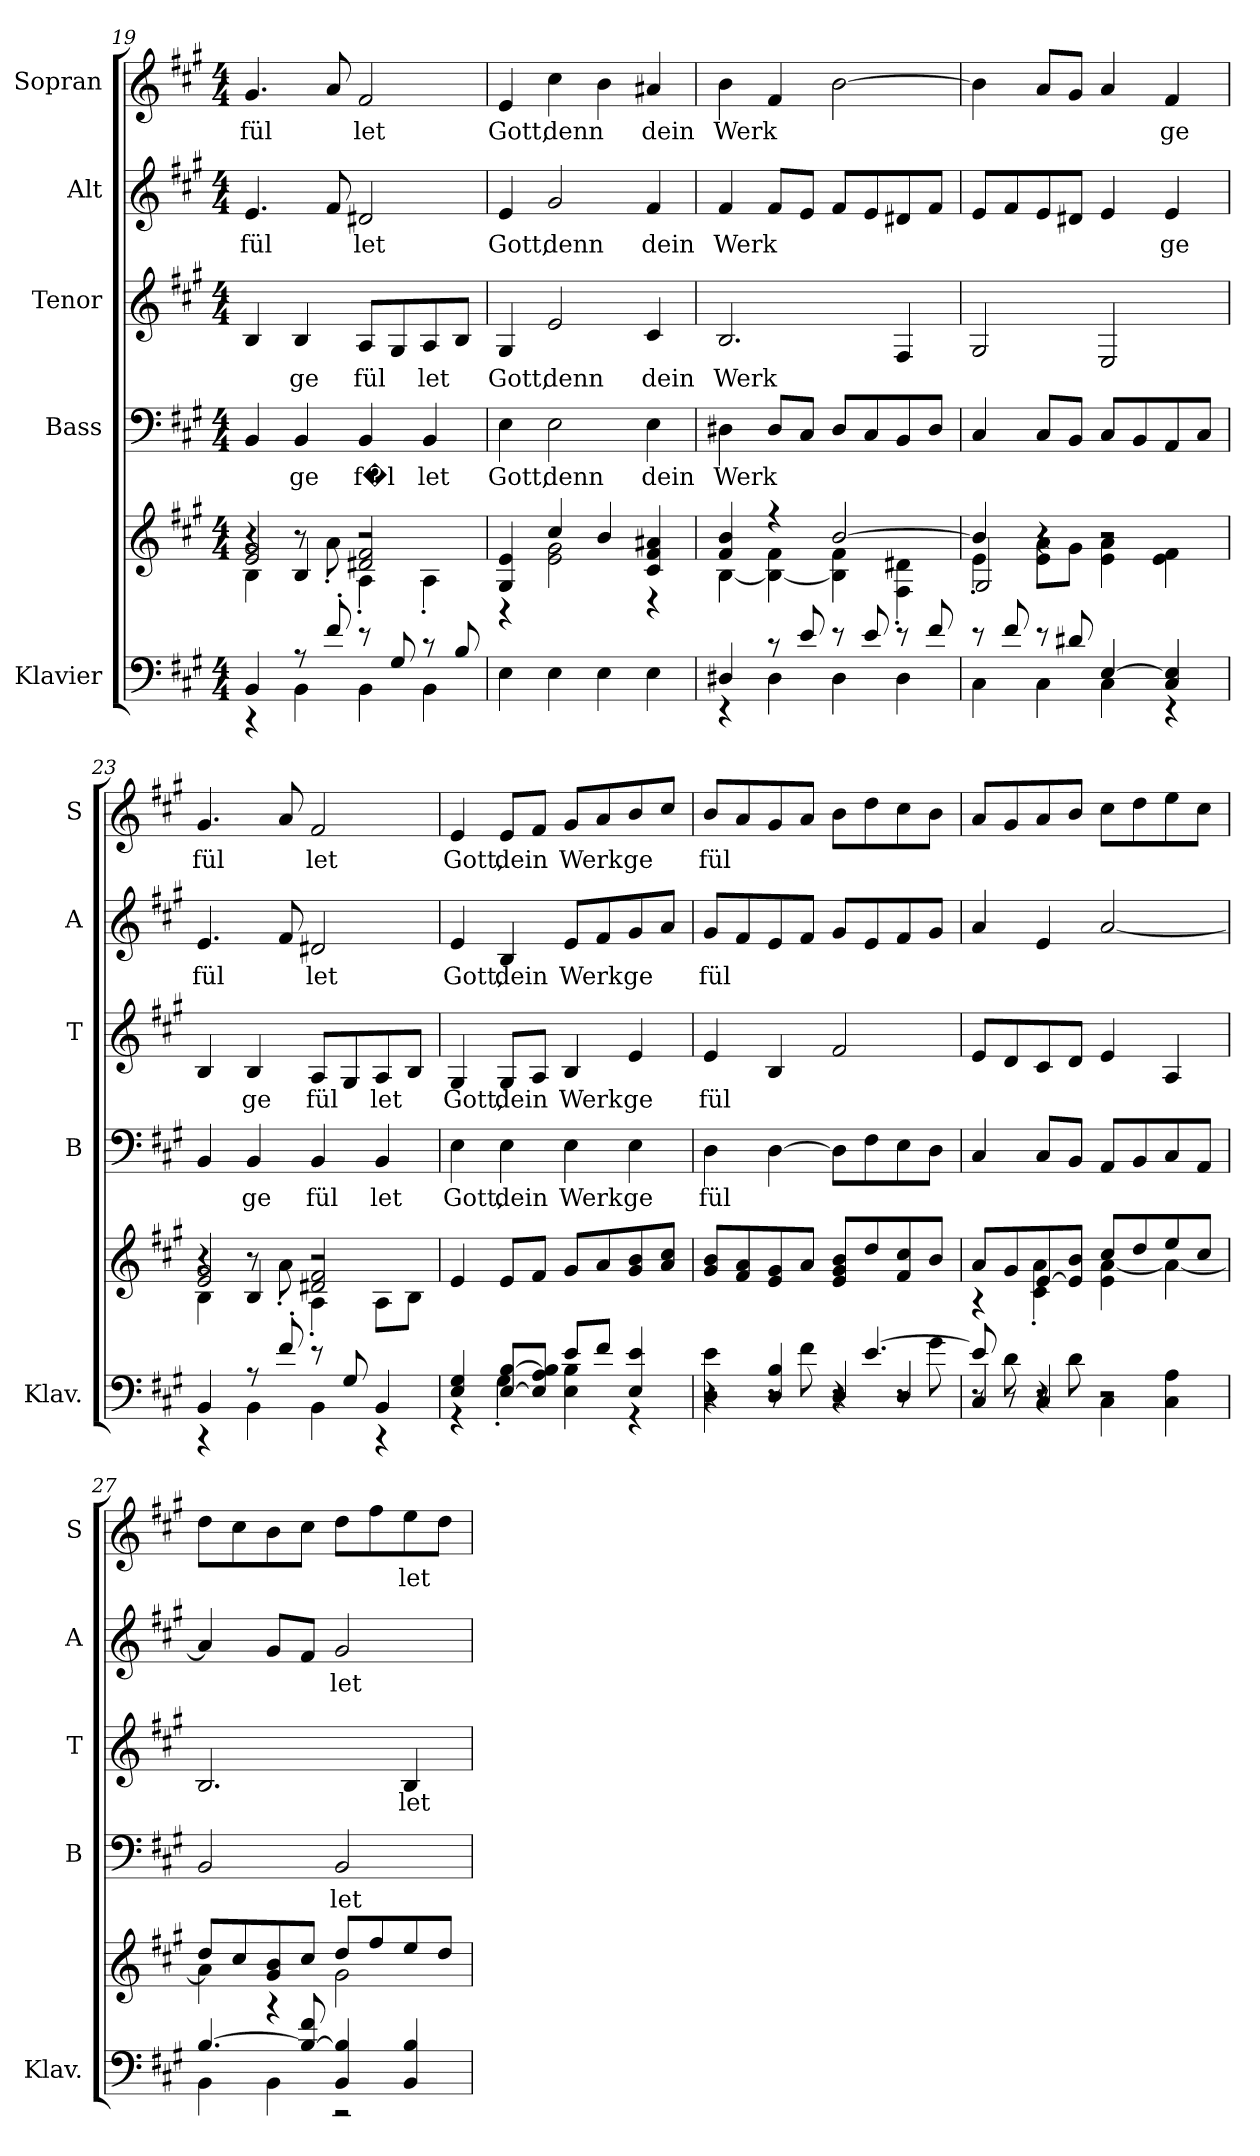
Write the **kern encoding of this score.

**kern	**kern	**kern	**text	**kern	**text	**kern	**text	**kern	**text
*part5	*part5	*part4	*part4	*part3	*part3	*part2	*part2	*part1	*part1
*staff6	*staff5	*staff4	*staff4	*staff3	*staff3	*staff2	*staff2	*staff1	*staff1
*I"Klavier	*	*I"Bass	*	*I"Tenor	*	*I"Alt	*	*I"Sopran	*
*I'Klav.	*	*I'B	*	*I'T	*	*I'A	*	*I'S	*
*clefF4	*clefG2	*clefF4	*	*clefG2	*	*clefG2	*	*clefG2	*
*k[f#c#g#]	*k[f#c#g#]	*k[f#c#g#]	*	*k[f#c#g#]	*	*k[f#c#g#]	*	*k[f#c#g#]	*
*M4/4	*M4/4	*M4/4	*	*M4/4	*	*M4/4	*	*M4/4	*
=19	=19	=19	=19	=19	=19	=19	=19	=19	=19
*^	*^	*	*	*	*	*	*	*	*
*	*	*	*^	*	*	*	*	*	*	*	*
4BB/	4r	2e/ 2g#/	4B\	4r	4BB/	.	4B/	.	4.e/	fül	4.g#/	fül
8r	4BB\	.	8r	4B/	4BB/	ge	4B/	ge	.	.	.	.
8f#'/	.	.	8a'\	.	.	.	.	.	8f#/	.	8a/	.
8r	4BB\	2d#X/ 2f#/	4A'\	2r	4BB/	f�l	8A/L	fül	2d#X/	let	2f#/	let
8G#/	.	.	.	.	.	.	8G#/	.	.	.	.	.
8r	4BB\	.	4A'\	.	4BB/	let	8A/	let	.	.	.	.
8B/	.	.	.	.	.	.	8B/J	.	.	.	.	.
*v	*v	*	*	*	*	*	*	*	*	*	*	*
*	*	*v	*v	*	*	*	*	*	*	*	*
=20	=20	=20	=20	=20	=20	=20	=20	=20	=20	=20
4E\	4G#/ 4e/	4r	4E\	Gott,	4G#/	Gott,	4e/	Gott,	4e/	Gott,
4E\	4cc#/	2e\ 2g#\	2E\	denn	2e/	denn	2g#/	denn	4cc#\	denn
4E\	4b/	.	.	.	.	.	.	.	4b\	.
4E\	4c#/ 4f#/ 4a#X/	4r	4E\	dein	4c#/	dein	4f#/	dein	4a#X/	dein
!!LO:LB:g=z
=21	=21	=21	=21	=21	=21	=21	=21	=21	=21	=21
*^	*	*	*	*	*	*	*	*	*	*
4D#X/	4r	4f#/ 4b/	[4B\	4D#X\	Werk	2.B/	Werk	4f#/	Werk	4b\	Werk
8r	4D#\	4r	4B\_ 4f#\	8D#/L	.	.	.	8f#/L	.	4f#/	.
8e/	.	.	.	8C#/J	.	.	.	8e/J	.	.	.
8r	4D#\	[2b/	4B\] 4f#\	8D#/L	.	.	.	8f#/L	.	[2b\	.
8e/	.	.	.	8C#/	.	.	.	8e/	.	.	.
8r	4D#\	.	4F#\' 4d#X\'	8BB/	.	4F#/	.	8d#X/	.	.	.
8f#/	.	.	.	8D#/J	.	.	.	8f#/J	.	.	.
=22	=22	=22	=22	=22	=22	=22	=22	=22	=22	=22	=22
*	*	*	*^	*	*	*	*	*	*	*	*
8r	4C#\	4b/]	4e'\	2G#/	4C#/	.	2G#/	.	8e/L	.	4b\]	.
8f#/	.	.	.	.	.	.	.	.	8f#/	.	.	.
8r	4C#\	4r	8e\ 8a\L	.	8C#/L	.	.	.	8e/	.	8a/L	.
8d#X/	.	.	8g#\J	.	8BB/J	.	.	.	8d#X/J	.	8g#/J	.
[4E/	4C#\	2r	4e\ 4a\	2r	8C#/L	.	2E/	.	4e/	.	4a/	.
.	.	.	.	.	8BB/	.	.	.	.	.	.	.
4C#/ 4E/]	4r	.	4e\ 4f#\	.	8AA/	.	.	.	4e/	ge	4f#/	ge
.	.	.	.	.	8C#/J	.	.	.	.	.	.	.
=23	=23	=23	=23	=23	=23	=23	=23	=23	=23	=23	=23	=23
4BB/	4r	2e/ 2g#/	4B\	4r	4BB/	.	4B/	.	4.e/	fül	4.g#/	fül
8r	4BB\	.	8r	4B/	4BB/	ge	4B/	ge	.	.	.	.
8f#'/	.	.	8a'\	.	.	.	.	.	8f#/	.	8a/	.
8r	4BB\	2d#X/ 2f#/	4A'\	2r	4BB/	fül	8A/L	fül	2d#X/	let	2f#/	let
8G#/	.	.	.	.	.	.	8G#/	.	.	.	.	.
4BB/	4r	.	8A\L	.	4BB/	let	8A/	let	.	.	.	.
.	.	.	8B\J	.	.	.	8B/J	.	.	.	.	.
*	*	*v	*v	*v	*	*	*	*	*	*	*	*
!!LO:PB:g=z
=24	=24	=24	=24	=24	=24	=24	=24	=24	=24	=24
4E/ 4G#/	4r	4e/	4E\	Gott,	4G#/	Gott,	4e/	Gott,	4e/	Gott,
[8E/ [8B/L	4G#'\	8e/L	4E\	dein	8G#/L	dein	4B/	dein	8e/L	dein
8E/] 8A/ 8B/]J	.	8f#/J	.	.	8A/J	.	.	.	8f#/J	.
8e/L	4E\ 4B\	8g#/L	4E\	Werk	4B/	Werk	8e/L	Werk	8g#/L	Werk
8f#/J	.	8a/	.	.	.	.	8f#/	.	8a/	.
4E/ 4e/	4r	8g#/ 8b/	4E\	ge	4e/	ge	8g#/	ge	8b/	ge
.	.	8a/ 8cc#/J	.	.	.	.	8a/J	.	8cc#/J	.
=25	=25	=25	=25	=25	=25	=25	=25	=25	=25	=25
*	*^	*	*	*	*	*	*	*	*	*
2r	4D\ 4e\	4r	8g#/ 8b/L	4D\	fül	4e/	fül	8g#/L	fül	8b/L	fül
.	.	.	8f#/ 8a/	.	.	.	.	8f#/	.	8a/	.
.	8r	4D/ 4B/	8e/ 8g#/	[4D\	.	4B/	.	8e/	.	8g#/	.
.	8f#\	.	8a/J	.	.	.	.	8f#/J	.	8a/J	.
8r	4r	4D/	8e/ 8g#/ 8b/L	8D\L]	.	2f#/	.	8g#/L	.	8b\L	.
[4.e/	.	.	8dd/	8F#\	.	.	.	8e/	.	8dd\	.
.	8r	4D/	8f#/ 8cc#/	8E\	.	.	.	8f#/	.	8cc#\	.
.	8g#\	.	8b/J	8D\J	.	.	.	8g#/J	.	8b\J	.
=26	=26	=26	=26	=26	=26	=26	=26	=26	=26	=26	=26
*	*	*	*^	*	*	*	*	*	*	*	*
8e/]	8r	4C#/	8a/L	4r	4C#/	.	8e/L	.	4a/	.	8a/L	.
8r	8d\	.	8g#/	.	.	.	8d/	.	.	.	8g#/	.
4r	8r	4C#/	[8e/	4c#\' 4a\'	8C#/L	.	8c#/	.	4e/	.	8a/	.
.	8d\	.	8e/] 8b/J	.	8BB/J	.	8d/J	.	.	.	8b/J	.
2r	4C#\	2r	8cc#/L	4e\ [4a\	8AA/L	.	4e/	.	[2a/	.	8cc#\L	.
.	.	.	8dd/	.	8BB/	.	.	.	.	.	8dd\	.
.	4C#\ 4A\	.	8ee/	4a\_	8C#/	.	4A/	.	.	.	8ee\	.
.	.	.	8cc#/J	.	8AA/J	.	.	.	.	.	8cc#\J	.
*	*v	*v	*	*	*	*	*	*	*	*	*	*
!!LO:LB:g=z
=27	=27	=27	=27	=27	=27	=27	=27	=27	=27	=27	=27
[4.B/	4BB\	8dd/L	4a\]	2BB/	.	2.B/	.	4a/]	.	8dd\L	.
.	.	8cc#/	.	.	.	.	.	.	.	8cc#\	.
.	4BB\	8g#/ 8b/	4r	.	.	.	.	8g#/L	.	8b\	.
8B/_ 8f#/	.	8cc#/J	.	.	.	.	.	8f#/J	.	8cc#\J	.
4BB/ 4B/]	2r	8dd/L	2g#\	2BB/	let	.	.	2g#/	let	8dd\L	.
.	.	8ff#/	.	.	.	.	.	.	.	8ff#\	.
4BB/ 4B/	.	8ee/	.	.	.	4B/	let	.	.	8ee\	let
.	.	8dd/J	.	.	.	.	.	.	.	8dd\J	.
*v	*v	*	*	*	*	*	*	*	*	*	*
*	*v	*v	*	*	*	*	*	*	*	*
=	=	=	=	=	=	=	=	=	=
*-	*-	*-	*-	*-	*-	*-	*-	*-	*-
